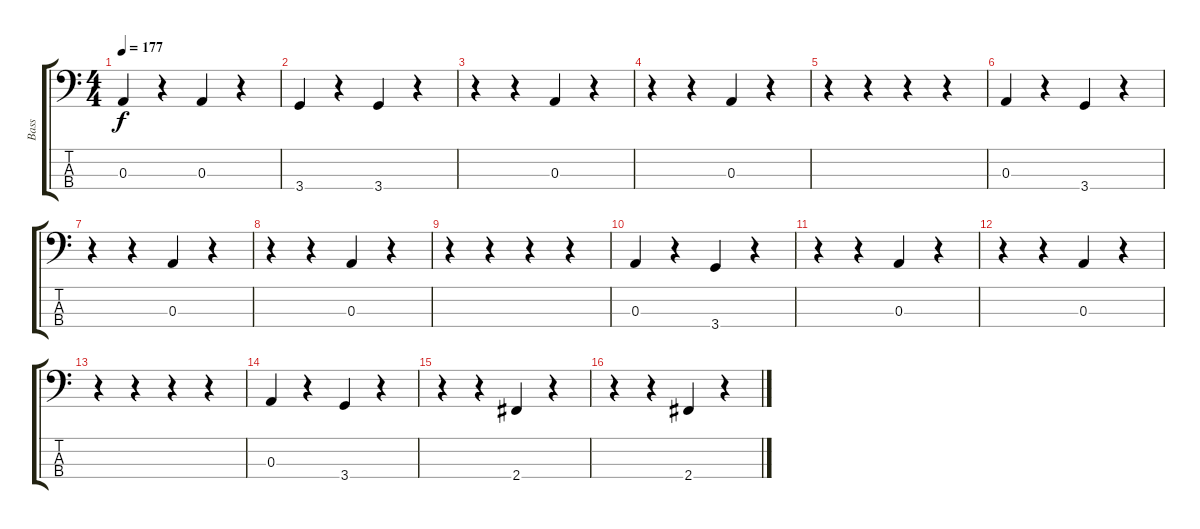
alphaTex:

\track ("Bass" "Bass") {instrument electricbassfinger}
\staff {score tabs}
\tuning (G2 D2 A1 E1) {hide}
\ts (4 4)
\tempo 177
\clef f4
\ks c
0.3.4{dy f} r.4 0.3.4 r.4 |
3.4.4 r.4 3.4.4 r.4 |
r.4 r.4 0.3.4 r.4 |
r.4 r.4 0.3.4 r.4 |
r.4 r.4 r.4 r.4 |
0.3.4 r.4 3.4.4 r.4 |
r.4 r.4 0.3.4 r.4 |
r.4 r.4 0.3.4 r.4 |
r.4 r.4 r.4 r.4 |
0.3.4 r.4 3.4.4 r.4 |
r.4 r.4 0.3.4 r.4 |
r.4 r.4 0.3.4 r.4 |
r.4 r.4 r.4 r.4 |
0.3.4 r.4 3.4.4 r.4 |
r.4 r.4 2.4.4 r.4 |
r.4 r.4 2.4.4 r.4
